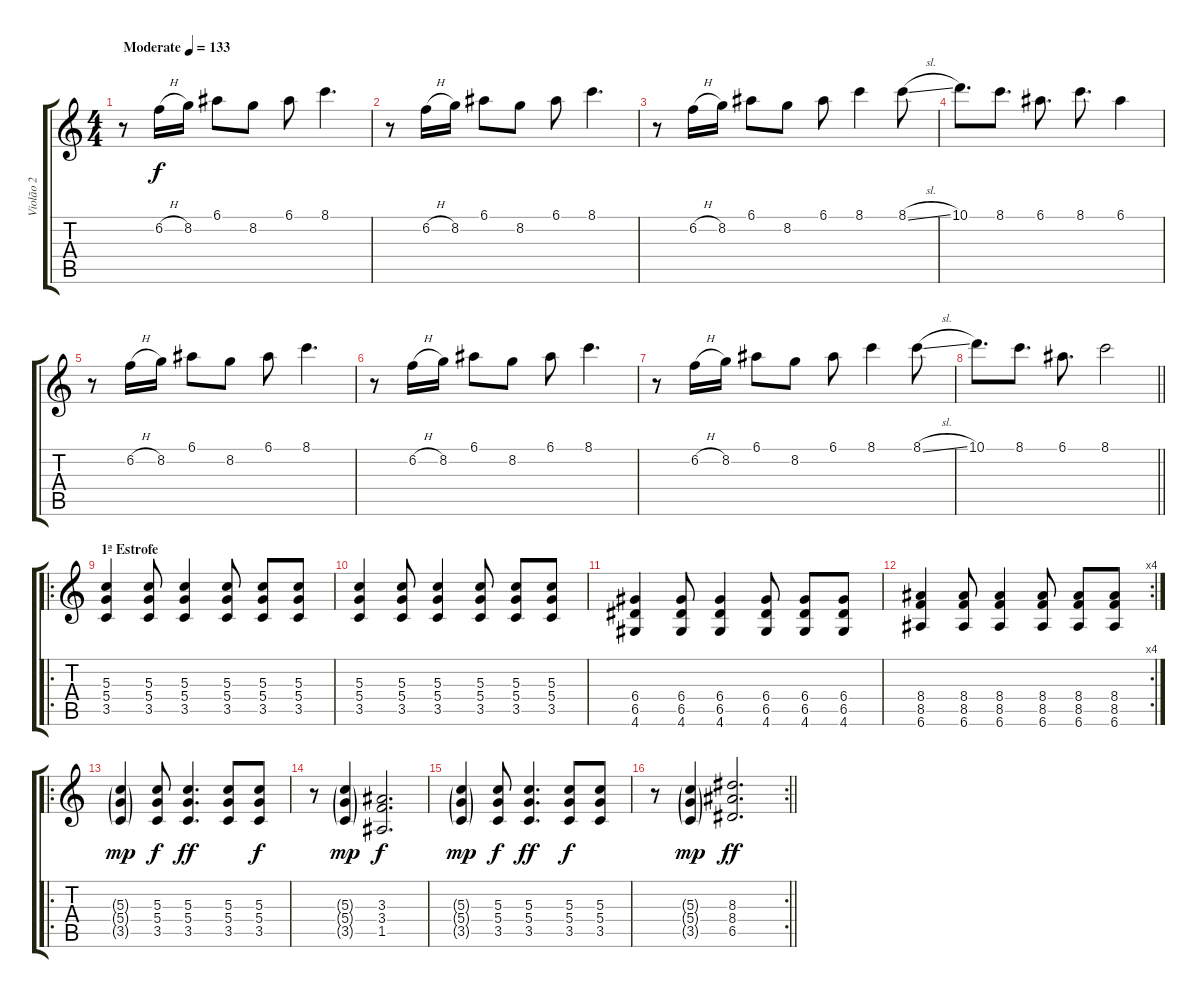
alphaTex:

\track ("Violão 2" "Violão 2") {instrument acousticguitarnylon}
\staff {score tabs}
\tuning (E4 B3 G3 D3 A2 E2) {hide}
\ts (4 4)
\tempo (133 "Moderate")
\clef g2
\ks c
r.8{dy f instrument acousticguitarnylon} 6.2{h}.16 8.2.16 6.1.8 8.2.8 6.1.8 8.1.4{d} |
r.8 6.2{h}.16 8.2.16 6.1.8 8.2.8 6.1.8 8.1.4{d} |
r.8 6.2{h}.16 8.2.16 6.1.8 8.2.8 6.1.8 8.1.4 8.1{sl}.8 |
10.1.8{d} 8.1.8{d} 6.1.8{d} 8.1.8{d} 6.1.4 |
r.8{volume 13} 6.2{h}.16 8.2.16 6.1.8 8.2.8 6.1.8 8.1.4{d} |
r.8 6.2{h}.16 8.2.16 6.1.8 8.2.8 6.1.8 8.1.4{d} |
r.8 6.2{h}.16 8.2.16 6.1.8 8.2.8 6.1.8 8.1.4 8.1{sl}.8 |
\barLineRight lightlight
10.1.8{d} 8.1.8{d} 6.1.8{d} 8.1.2 |
\ro
\section ("" "1ª Estrofe")
(5.3 5.4 3.5).4 (5.3 5.4 3.5).8 (5.3 5.4 3.5).4 (5.3 5.4 3.5).8 (5.3 5.4 3.5).8 (5.3 5.4 3.5).8 |
(5.3 5.4 3.5).4 (5.3 5.4 3.5).8 (5.3 5.4 3.5).4 (5.3 5.4 3.5).8 (5.3 5.4 3.5).8 (5.3 5.4 3.5).8 |
(6.4 6.5 4.6).4 (6.4 6.5 4.6).8 (6.4 6.5 4.6).4 (6.4 6.5 4.6).8 (6.4 6.5 4.6).8 (6.4 6.5 4.6).8 |
\rc 4
(8.4 8.5 6.6).4 (8.4 8.5 6.6).8 (8.4 8.5 6.6).4 (8.4 8.5 6.6).8 (8.4 8.5 6.6).8 (8.4 8.5 6.6).8 |
\ro
(5.3{g} 5.4{g} 3.5{g}).4{dy mp} (5.3 5.4 3.5).8{dy f} (5.3 5.4 3.5).4{d dy ff} (5.3 5.4 3.5).8 (5.3 5.4 3.5).8{dy f} |
r.8 (5.3{g} 5.4{g} 3.5{g}).4{dy mp} (3.3 3.4 1.5).2{d dy f} |
(5.3{g} 5.4{g} 3.5{g}).4{dy mp} (5.3 5.4 3.5).8{dy f} (5.3 5.4 3.5).4{d dy ff} (5.3 5.4 3.5).8{dy f} (5.3 5.4 3.5).8 |
\rc 2
\barLineRight lightlight
r.8 (5.3{g} 5.4{g} 3.5{g}).4{dy mp} (8.3 8.4 6.5).2{d dy ff}
